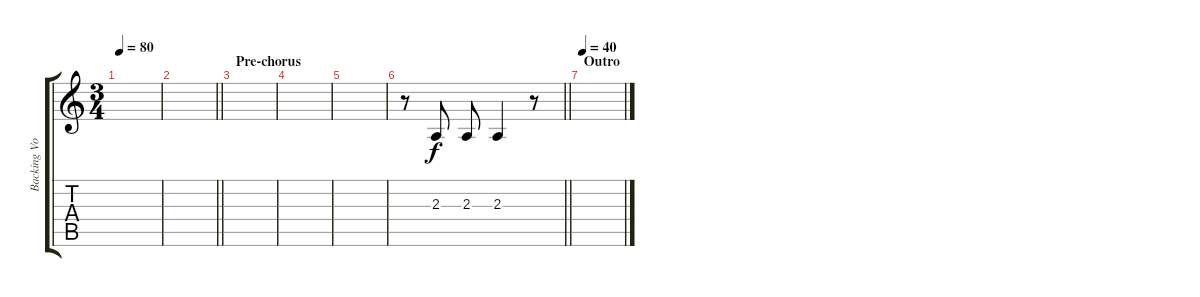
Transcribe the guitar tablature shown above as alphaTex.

\track ("Backing Vocals" "Backing Vo") {instrument clarinet}
\staff {score tabs}
\tuning (E4 B3 G3 D3 A2 E2) {hide}
\ts (3 4)
\tempo 80
\clef g2
\ks c
|
\barLineRight lightlight
|
\section ("" "Pre-chorus")
|
|
|
\barLineRight lightlight
r.8 2.3.8 2.3.8 2.3.4 r.8 |
\section ("" "Outro")
\tempo 40
